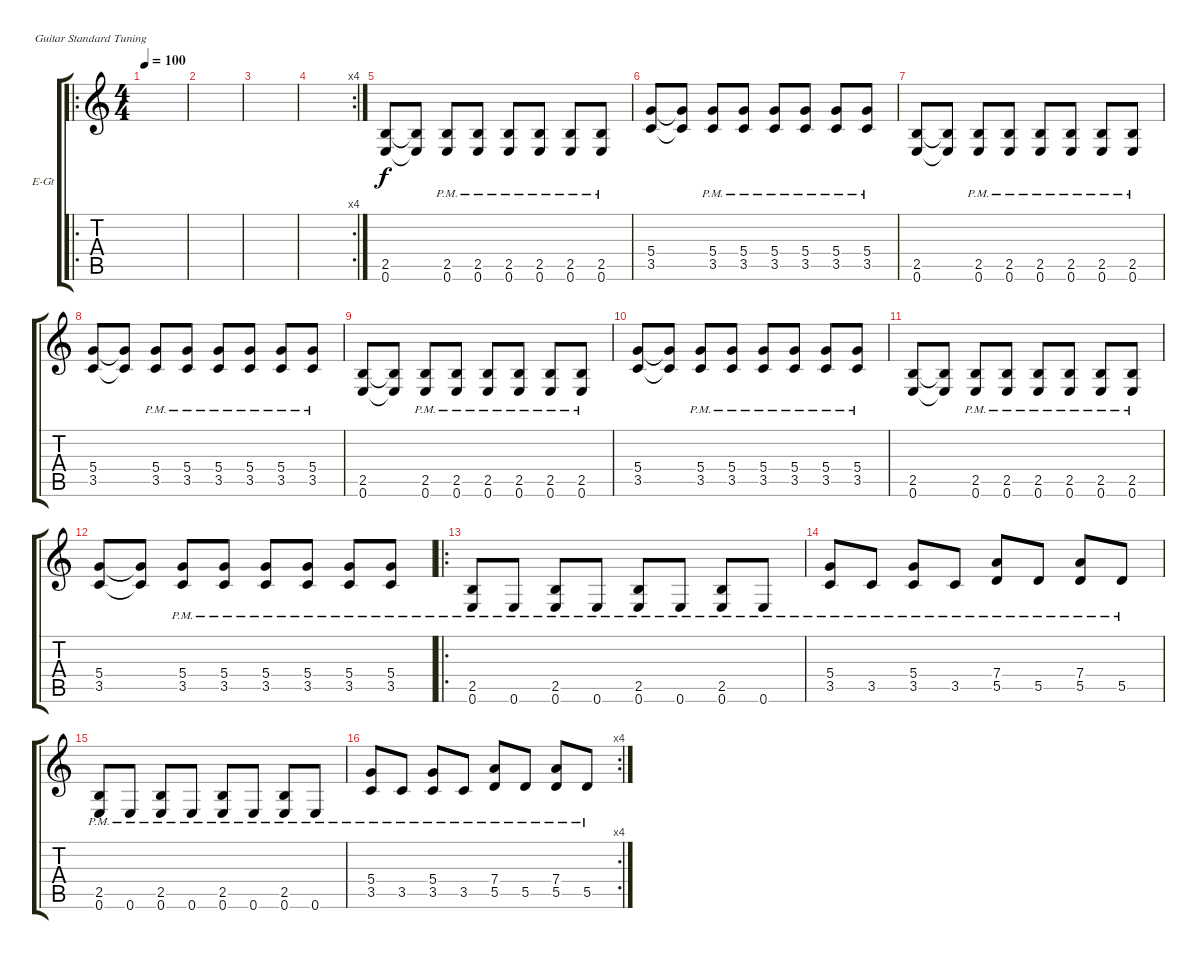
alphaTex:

\defaultSystemsLayout 4
\bracketExtendMode groupsimilarinstruments
\firstSystemTrackNameOrientation horizontal
\otherSystemsTrackNameOrientation horizontal
\track ("Electric Guitar" "E-Gt") {instrument distortionguitar}
\staff {score tabs}
\tuning (E4 B3 G3 D3 A2 E2)
\ro
\ts (4 4)
\tempo 100
\clef g2
\scale
0.374359
\ks c
|
\scale
0.312821 |
\scale
0.322751 |
\rc 4
\scale
0.354497 |
\scale
0.322751 (0.6 2.5).8 (2.5{t} 0.6{t}).8 (0.6{pm} 2.5{pm}).8 (2.5{pm} 0.6{pm}).8 (2.5{pm} 0.6{pm}).8 (2.5{pm} 0.6{pm}).8 (2.5{pm} 0.6{pm}).8 (2.5{pm} 0.6{pm}).8 |
\scale
0.333333 (3.5 5.4).8 (5.4{t} 3.5{t}).8 (3.5{pm} 5.4{pm}).8 (3.5{pm} 5.4{pm}).8 (3.5{pm} 5.4{pm}).8 (3.5{pm} 5.4{pm}).8 (3.5{pm} 5.4{pm}).8 (3.5{pm} 5.4{pm}).8 |
\scale
0.333333 (0.6 2.5).8 (2.5{t} 0.6{t}).8 (0.6{pm} 2.5{pm}).8 (2.5{pm} 0.6{pm}).8 (2.5{pm} 0.6{pm}).8 (2.5{pm} 0.6{pm}).8 (2.5{pm} 0.6{pm}).8 (2.5{pm} 0.6{pm}).8 |
\scale
0.333333 (3.5 5.4).8 (5.4{t} 3.5{t}).8 (3.5{pm} 5.4{pm}).8 (3.5{pm} 5.4{pm}).8 (3.5{pm} 5.4{pm}).8 (3.5{pm} 5.4{pm}).8 (3.5{pm} 5.4{pm}).8 (3.5{pm} 5.4{pm}).8 |
\scale
0.333333 (0.6 2.5).8 (2.5{t} 0.6{t}).8 (0.6{pm} 2.5{pm}).8 (2.5{pm} 0.6{pm}).8 (2.5{pm} 0.6{pm}).8 (2.5{pm} 0.6{pm}).8 (2.5{pm} 0.6{pm}).8 (2.5{pm} 0.6{pm}).8 |
\scale
0.333333 (3.5 5.4).8 (5.4{t} 3.5{t}).8 (3.5{pm} 5.4{pm}).8 (3.5{pm} 5.4{pm}).8 (3.5{pm} 5.4{pm}).8 (3.5{pm} 5.4{pm}).8 (3.5{pm} 5.4{pm}).8 (3.5{pm} 5.4{pm}).8 |
\scale
0.333333 (0.6 2.5).8 (2.5{t} 0.6{t}).8 (0.6{pm} 2.5{pm}).8 (2.5{pm} 0.6{pm}).8 (2.5{pm} 0.6{pm}).8 (2.5{pm} 0.6{pm}).8 (2.5{pm} 0.6{pm}).8 (2.5{pm} 0.6{pm}).8 |
(3.5 5.4).8 (5.4{t} 3.5{t}).8 (3.5{pm} 5.4{pm}).8 (3.5{pm} 5.4{pm}).8 (3.5{pm} 5.4{pm}).8 (3.5{pm} 5.4{pm}).8 (3.5{pm} 5.4{pm}).8 (3.5{pm} 5.4{pm}).8 |
\ro
(0.6{pm} 2.5{pm}).8 0.6{pm}.8 (0.6{pm} 2.5{pm}).8 0.6{pm}.8 (0.6{pm} 2.5{pm}).8 0.6{pm}.8 (0.6{pm} 2.5{pm}).8 0.6{pm}.8 |
(3.5{pm} 5.4{pm}).8 3.5{pm}.8 (3.5{pm} 5.4{pm}).8 3.5{pm}.8 (5.5{pm} 7.4{pm}).8 5.5{pm}.8 (5.5{pm} 7.4{pm}).8 5.5{pm}.8 |
(0.6{pm} 2.5{pm}).8 0.6{pm}.8 (0.6{pm} 2.5{pm}).8 0.6{pm}.8 (0.6{pm} 2.5{pm}).8 0.6{pm}.8 (0.6{pm} 2.5{pm}).8 0.6{pm}.8 |
\rc 4
(3.5{pm} 5.4{pm}).8 3.5{pm}.8 (3.5{pm} 5.4{pm}).8 3.5{pm}.8 (5.5{pm} 7.4{pm}).8 5.5{pm}.8 (5.5{pm} 7.4{pm}).8 5.5{pm}.8
